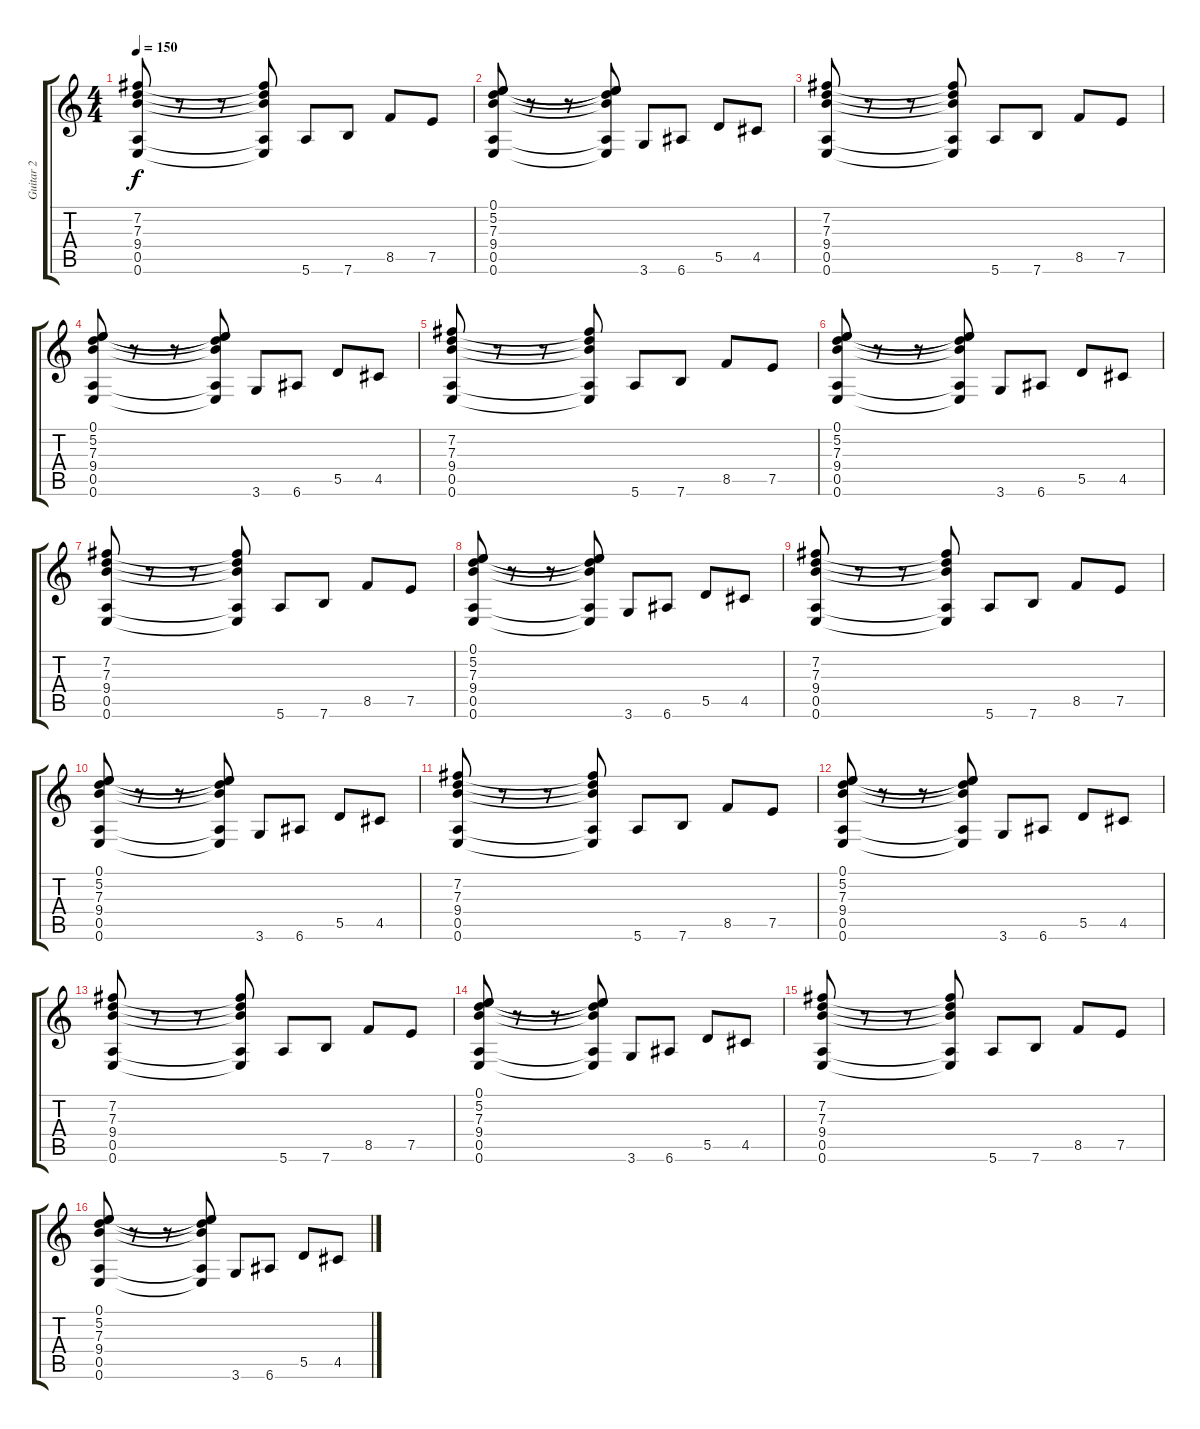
\track ("Guitar 2" "Guitar 2") {instrument distortionguitar}
\staff {score tabs}
\tuning (E4 B3 G3 D3 A2 E2) {hide}
\ts (4 4)
\tempo 150
\clef g2
\ks c
(7.2 7.3 9.4 0.5 0.6).8{dy f} r.8 r.8 (7.2{t} 7.3{t} 9.4{t} 0.5{t} 0.6{t}).8 5.6.8 7.6.8 8.5.8 7.5.8 |
(0.1 5.2 7.3 9.4 0.5 0.6).8 r.8 r.8 (0.1{t} 5.2{t} 7.3{t} 9.4{t} 0.5{t} 0.6{t}).8 3.6.8 6.6.8 5.5.8 4.5.8 |
(7.2 7.3 9.4 0.5 0.6).8 r.8 r.8 (7.2{t} 7.3{t} 9.4{t} 0.5{t} 0.6{t}).8 5.6.8 7.6.8 8.5.8 7.5.8 |
(0.1 5.2 7.3 9.4 0.5 0.6).8 r.8 r.8 (0.1{t} 5.2{t} 7.3{t} 9.4{t} 0.5{t} 0.6{t}).8 3.6.8 6.6.8 5.5.8 4.5.8 |
(7.2 7.3 9.4 0.5 0.6).8 r.8 r.8 (7.2{t} 7.3{t} 9.4{t} 0.5{t} 0.6{t}).8 5.6.8 7.6.8 8.5.8 7.5.8 |
(0.1 5.2 7.3 9.4 0.5 0.6).8 r.8 r.8 (0.1{t} 5.2{t} 7.3{t} 9.4{t} 0.5{t} 0.6{t}).8 3.6.8 6.6.8 5.5.8 4.5.8 |
(7.2 7.3 9.4 0.5 0.6).8 r.8 r.8 (7.2{t} 7.3{t} 9.4{t} 0.5{t} 0.6{t}).8 5.6.8 7.6.8 8.5.8 7.5.8 |
(0.1 5.2 7.3 9.4 0.5 0.6).8 r.8 r.8 (0.1{t} 5.2{t} 7.3{t} 9.4{t} 0.5{t} 0.6{t}).8 3.6.8 6.6.8 5.5.8 4.5.8 |
(7.2 7.3 9.4 0.5 0.6).8 r.8 r.8 (7.2{t} 7.3{t} 9.4{t} 0.5{t} 0.6{t}).8 5.6.8 7.6.8 8.5.8 7.5.8 |
(0.1 5.2 7.3 9.4 0.5 0.6).8 r.8 r.8 (0.1{t} 5.2{t} 7.3{t} 9.4{t} 0.5{t} 0.6{t}).8 3.6.8 6.6.8 5.5.8 4.5.8 |
(7.2 7.3 9.4 0.5 0.6).8 r.8 r.8 (7.2{t} 7.3{t} 9.4{t} 0.5{t} 0.6{t}).8 5.6.8 7.6.8 8.5.8 7.5.8 |
(0.1 5.2 7.3 9.4 0.5 0.6).8 r.8 r.8 (0.1{t} 5.2{t} 7.3{t} 9.4{t} 0.5{t} 0.6{t}).8 3.6.8 6.6.8 5.5.8 4.5.8 |
(7.2 7.3 9.4 0.5 0.6).8 r.8 r.8 (7.2{t} 7.3{t} 9.4{t} 0.5{t} 0.6{t}).8 5.6.8 7.6.8 8.5.8 7.5.8 |
(0.1 5.2 7.3 9.4 0.5 0.6).8 r.8 r.8 (0.1{t} 5.2{t} 7.3{t} 9.4{t} 0.5{t} 0.6{t}).8 3.6.8 6.6.8 5.5.8 4.5.8 |
(7.2 7.3 9.4 0.5 0.6).8 r.8 r.8 (7.2{t} 7.3{t} 9.4{t} 0.5{t} 0.6{t}).8 5.6.8 7.6.8 8.5.8 7.5.8 |
(0.1 5.2 7.3 9.4 0.5 0.6).8 r.8 r.8 (0.1{t} 5.2{t} 7.3{t} 9.4{t} 0.5{t} 0.6{t}).8 3.6.8 6.6.8 5.5.8 4.5{ss}.8
